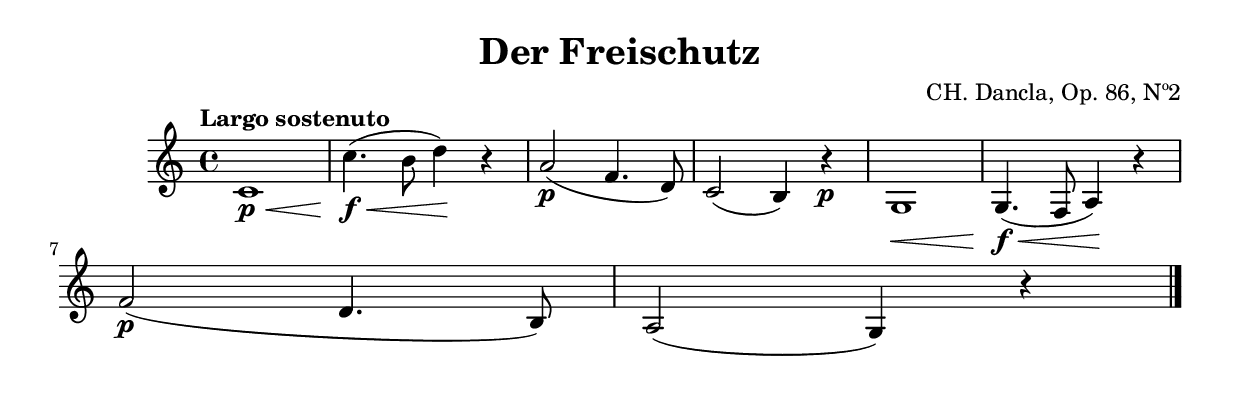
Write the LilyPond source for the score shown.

\version "2.19.83"
\language "español"
rallpoco =
#(make-music 'CrescendoEvent
   'span-direction START
   'span-type 'text
   'span-text "rall. poco a poco")


\header {
  title = "Der Freischutz"
  composer = "CH. Dancla, Op. 86, Nº2"
  %meter = "Allegro"
}


global= {
  
  \tempo "Largo sostenuto"
  %\tempo 4 = 50 

}

violinOne = \new Voice \relative do' {
  %\set Staff.instrumentName = #"Violin 1 "
  \set Staff.midiInstrument = "violin"

  \key do \major
  
  do1 \p \< 
  do'4. \f \< (si8re4) \! r
  la2 \p (fa4. re8)
  do2(si4) r \p
  sol1\<
  sol4. \f \<(fa8 la4) \! r
  \break
  fa'2 \p (re4. si8)
  la2(sol4) r

  


  \bar "|."
}

violinTwo = \new Voice \relative do' {
  \set Staff.instrumentName = #"Violin 2 "
  \set Staff.midiInstrument = "violin"

  
}


viola = \new Voice \relative do' {
  \set Staff.instrumentName = #"Viola "
  \set Staff.midiInstrument = "viola"
  \clef alto



}


\score {
  \new StaffGroup <<
    \new Staff << \global \violinOne >>
    %\new Staff << \global \violinTwo >>
    %\new Staff << \global \viola >>
    %\new Staff << \global \cello >>
  >>
  \layout { }
  \midi { }
}